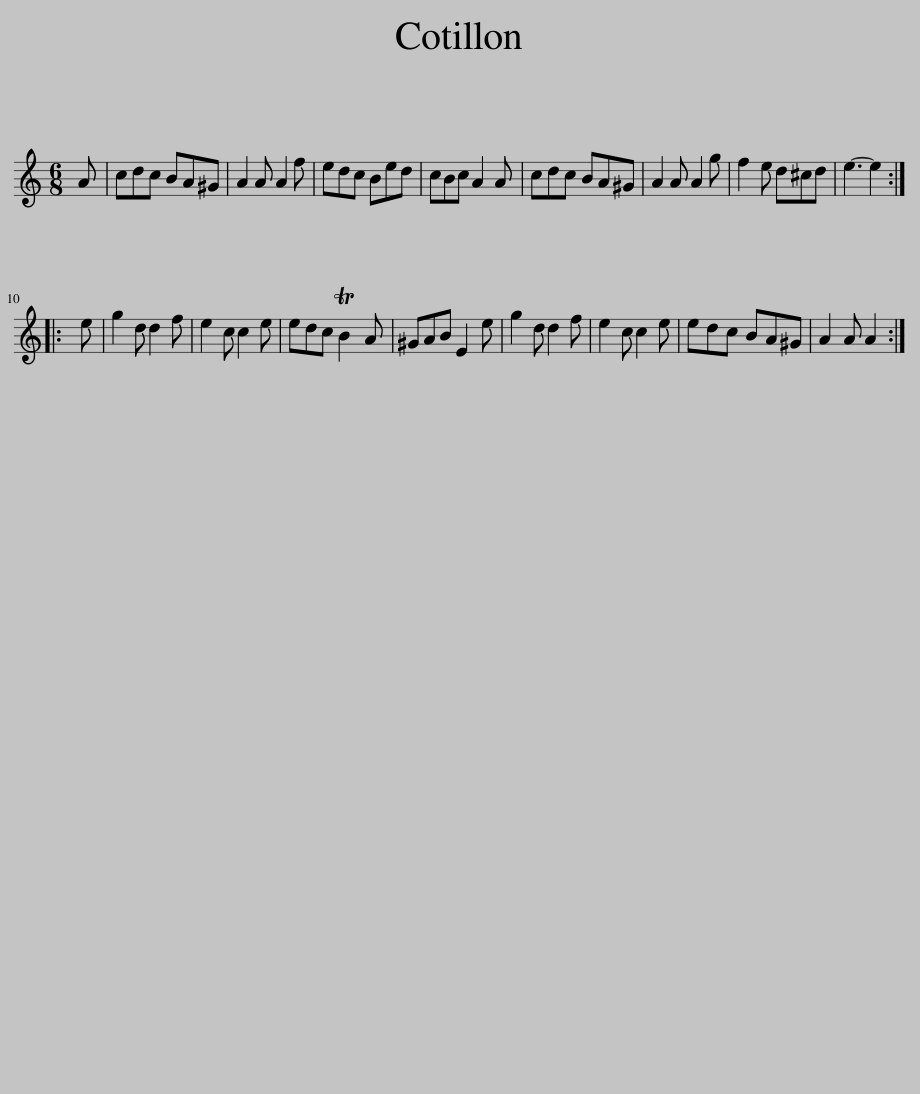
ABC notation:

X:1
L:1/8
M:6/8
I:linebreak $
K:C
V:1 treble
V:1
 A | cdc BA^G | A2 A A2 f | edc Bed | cBc A2 A | %5
 cdc BA^G | A2 A A2 g | f2 e d^cd | e3- e2 ::$ e | %10
 g2 d d2 f | e2 c c2 e | edc TB2 A | ^GAB E2 e | g2 d d2 f | %15
 e2 c c2 e | edc BA^G | A2 A A2 :| %18
